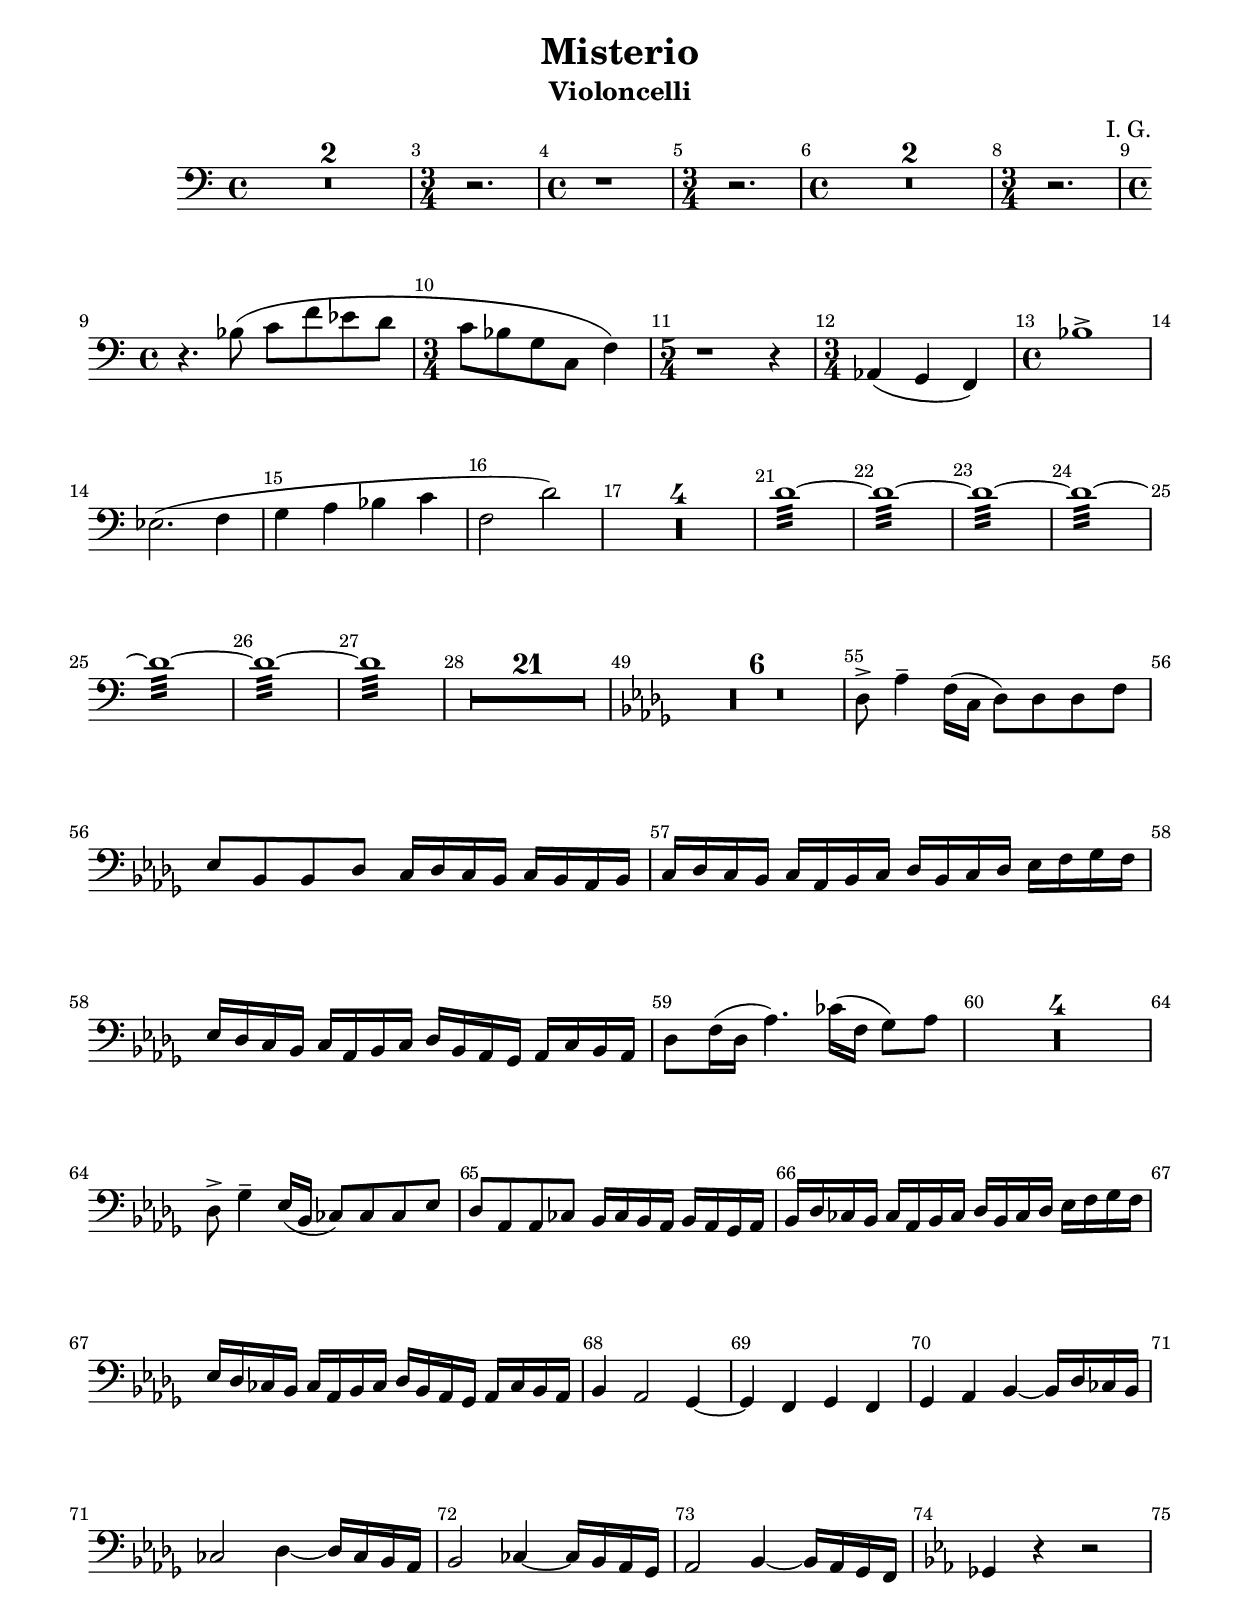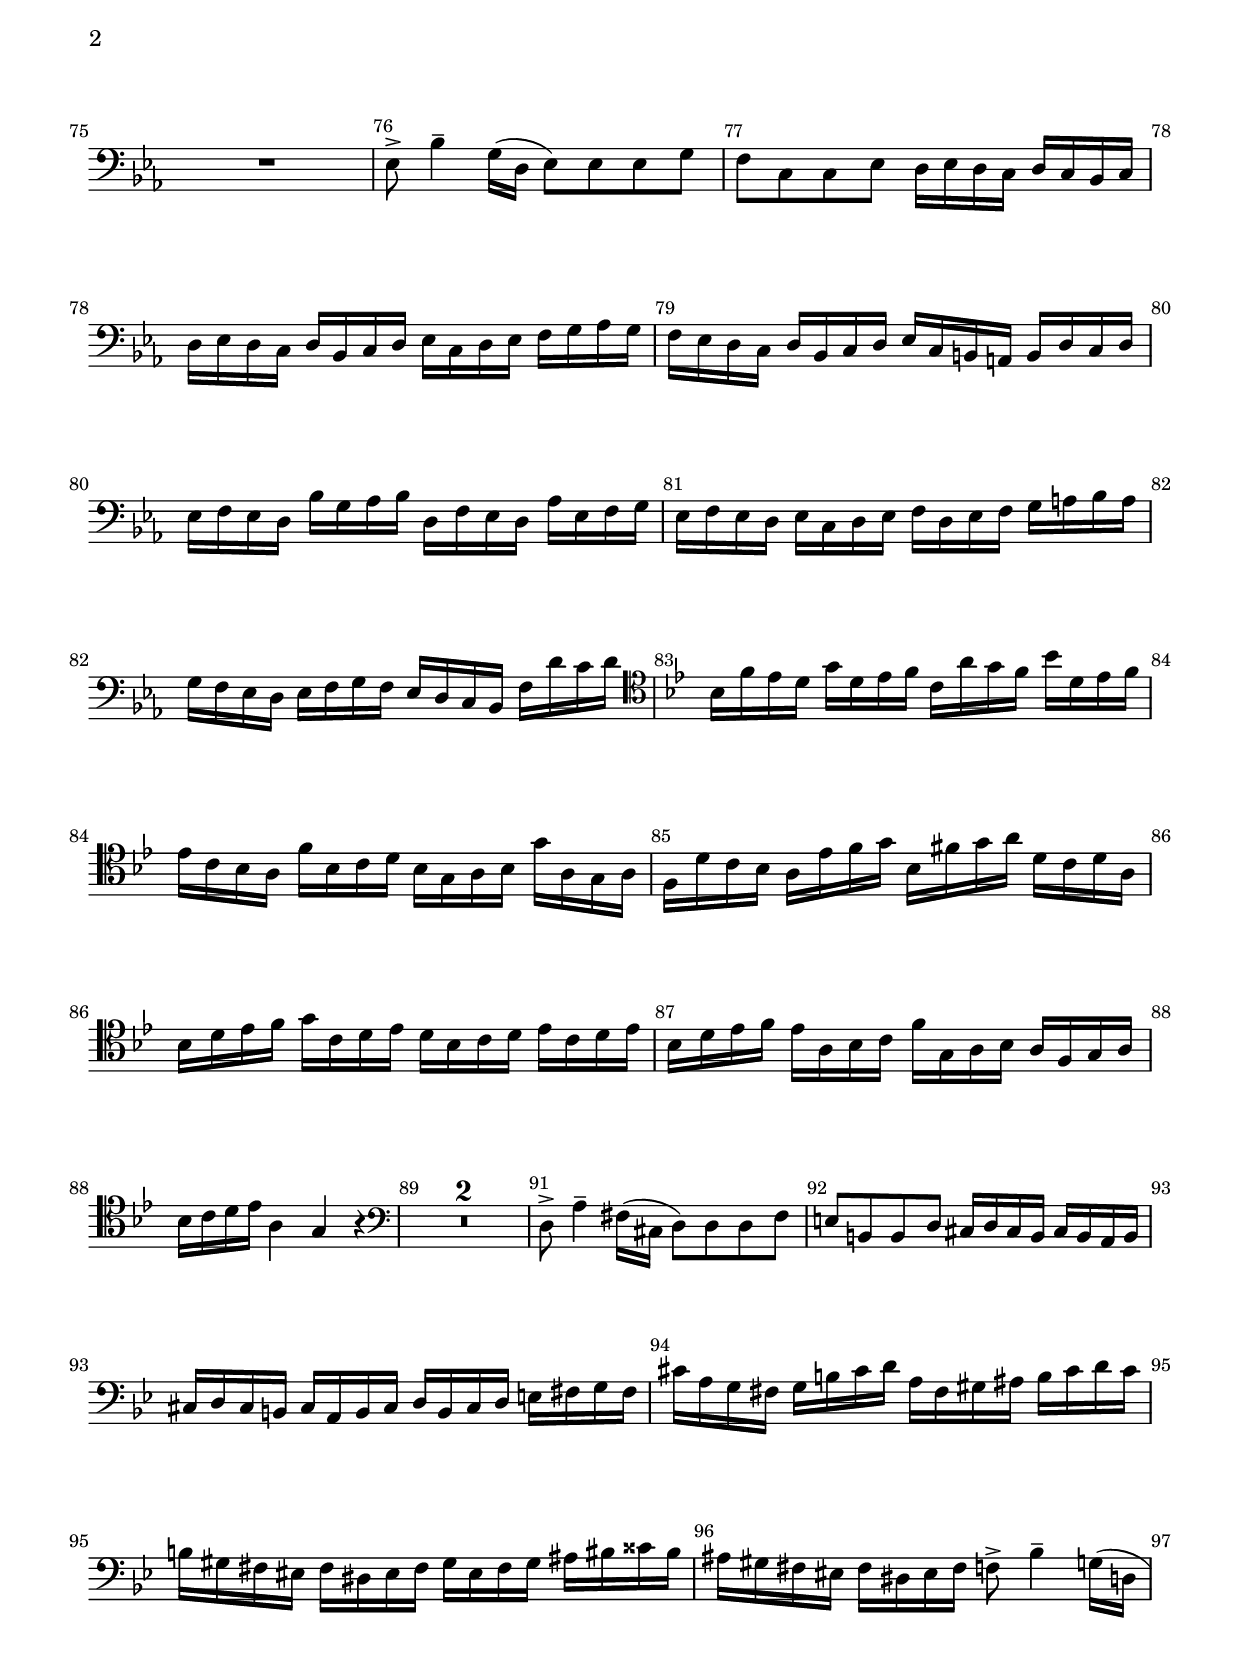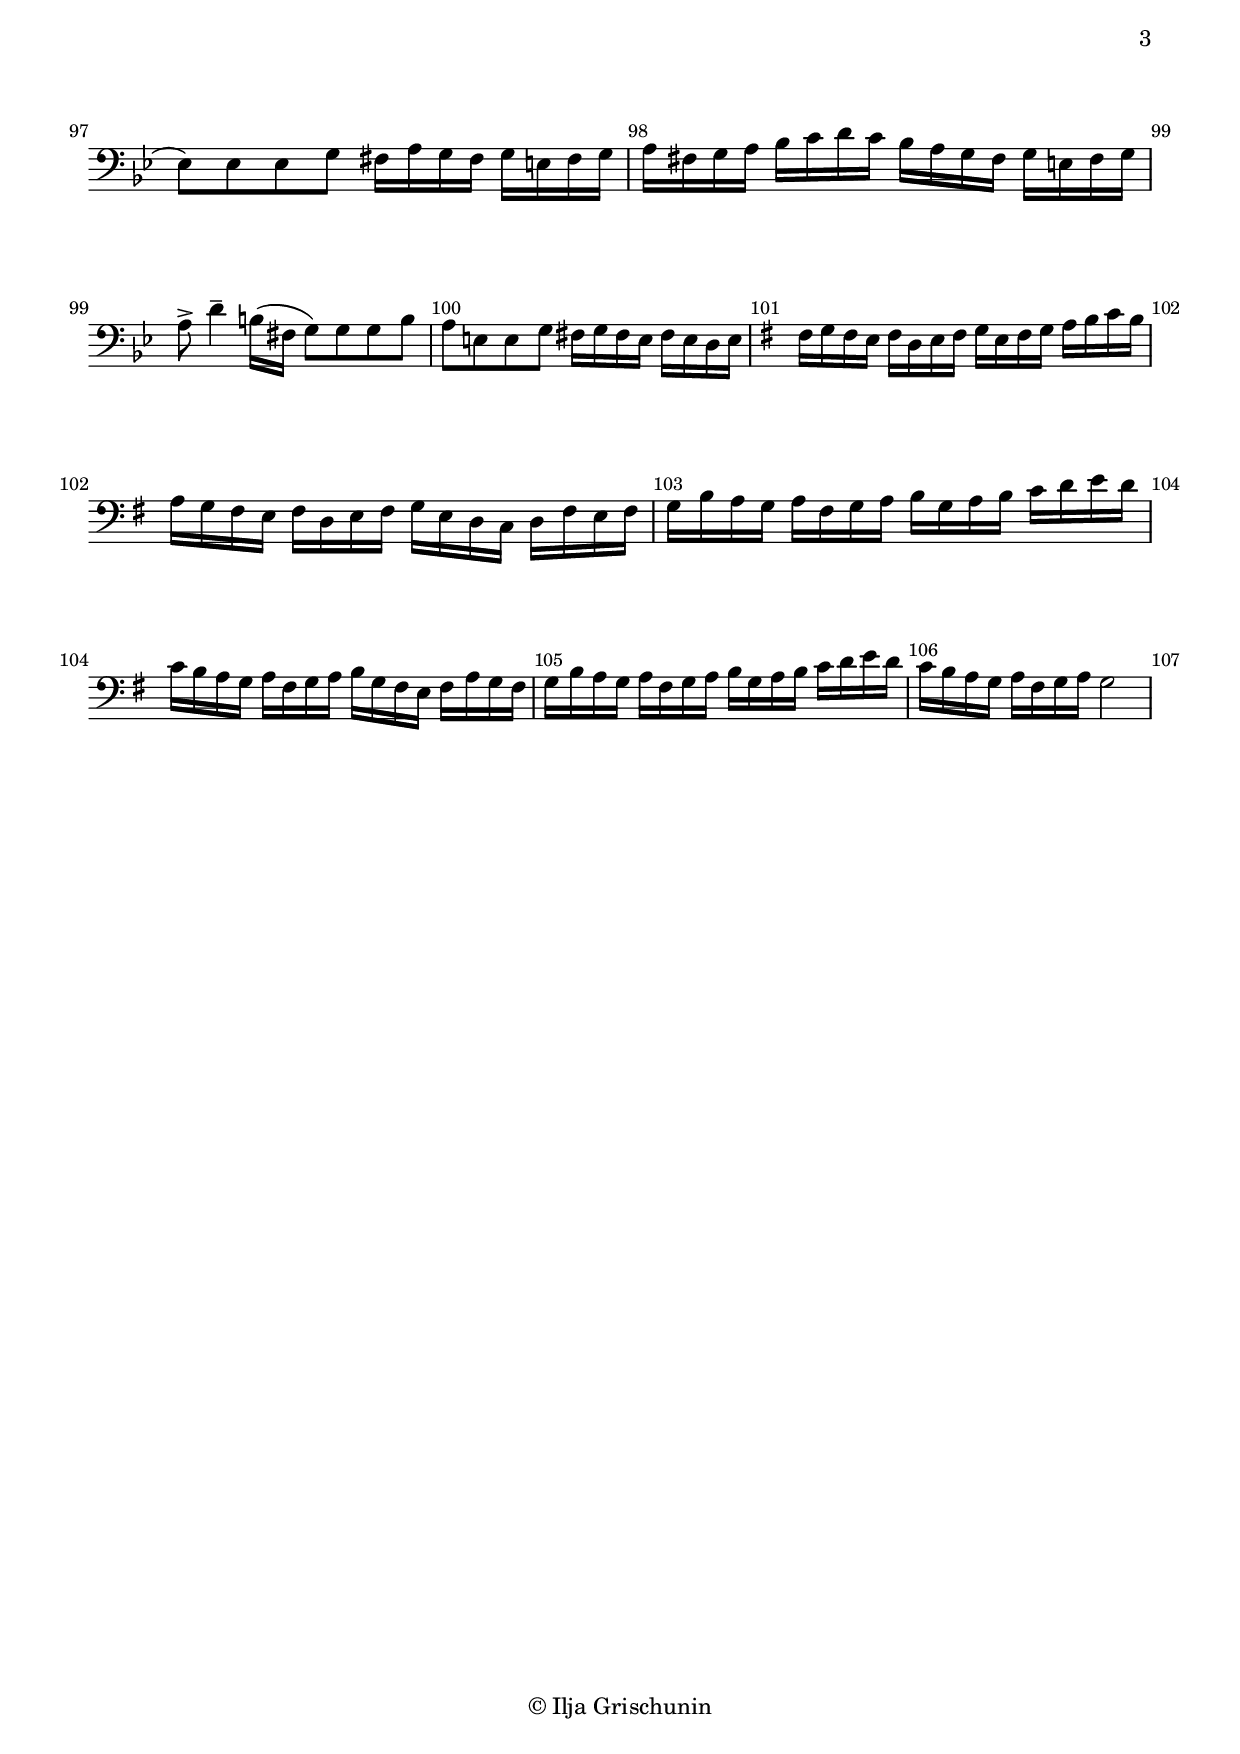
\version "2.19.15"
%\version "2.18.0"

\language "deutsch"

\header {
  title = "Misterio"
  subtitle = "Violoncelli"
  meter = ""
  composer = "I. G."
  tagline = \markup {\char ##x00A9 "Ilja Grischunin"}
}

\paper {
  #(set-paper-size "a4")
  top-system-spacing.basic-distance = #15
  top-markup-spacing.basic-distance = #5
  markup-system-spacing.basic-distance = #15
  system-system-spacing.basic-distance = #18
  last-bottom-spacing.basic-distance = #15
  left-margin = 15
  right-margin = 15
  %two-sided = ##t
  %inner-margin = 25
  %outer-margin = 15
}

\layout {
  \context {
    \Score
    \override BarNumber.break-visibility = ##(#t #t #t)
    %\remove "Bar_number_engraver"
  }
}

\version "2.19.15"
%\version "2.18.0"

\language "deutsch"

vcMusic = \relative {
  \clef bass
  \set Score.skipBars = ##t
  \set Staff.printKeyCancellation = ##f
  \set Staff.explicitKeySignatureVisibility = #end-of-line-invisible
  \time 4/4 R1*2
  \time 3/4 r2.
  \time 4/4 r1
  \time 3/4 r2.
  \time 4/4 R1*2
  \time 3/4 r2.
  \time 4/4 r4. b8( c f es d
  \time 3/4 c b g c, f4)
  \time 5/4 r1 r4
  \time 3/4 as,4( g f)
  \time 4/4 b'1->
  es,2.( f4 g a b c f,2 d') R1*4
  \repeat unfold 6 {
    \repeat tremolo 32 {d32~}
  }
  \repeat tremolo 32 {d32}
  R1*21
  \key des \major
  R1*6 des,8-> as'4-- f16( c des8) des des f
  es b b des c16 des c b c b as b c des c b c as b c des b c des es f ges f
  es des c b c as b c des b as ges as c b as
  des8 f16( des as'4.) ces16( f, ges8) as R1*4
  des,8-> ges4-- es16( b ces8) ces ces es
  des as as ces b16 ces b as b as ges as
  b des ces b ces as b ces des b ces des es f ges f
  es des ces b ces as b ces des b as ges as ces b as
  b4 as2 ges4~ ges f ges f ges as b~ b16 des ces b
  ces2 des4~ des16 ces b as b2 ces4~ ces16 b as ges
  as2 b4~ b16 as ges f
  \key es \major
  ges4 r r2 R1 es'8-> b'4-- g16( d es8) es es g
  f c c es d16 es d c d c b c d es d c d b c d es c d es f g as g
  f es d c d b c d es c h a h d c d es f es d b' g as b d, f es d as' es f g
  es f es d es c d es f d es f g a b a g f es d es f g f es d c b f' d' c d
  \key b \major
  \clef tenor
  b f' es d g d es f c a' g f b d, es f
  es c b a f' b, c d b g a b g' a, g a
  f d' c b a es' f g b, fis' g a d, c d a
  b d es f g c, d es d b c d es c d es b d es f es a, b c f g, a b a f g a
  b c d es a,4 g r
  \clef bass
  R1*2 d8-> a'4-- fis16( cis d8) d d fis e h h d cis16 d cis h cis h a h
  cis d cis h cis a h cis d h cis d e fis g fis
  cis' a g fis g h cis d a fis gis ais h cis d cis
  h gis fis eis fis dis eis fis gis eis fis gis ais his cisis his
  ais gis fis eis fis dis eis fis f8-> b4-- g16( d
  es8) es es g fis16 a g fis g e fis g a fis g a b c d c b a g fis g e fis g
  a8-> d4-- h16( fis g8) g g h a e e g fis16 g fis e fis e d e
  \key g \major
  fis g fis e fis d e fis g e fis g a h c h
  a g fis e fis d e fis g e d c d fis e fis
  g h a g a fis g a h g a h c d e d
  c h a g a fis g a h g fis e fis a g fis
  g h a g a fis g a h g a h c d e d c h a g a fis g a g2
}


\score {
  \vcMusic
  %\midi {}
}